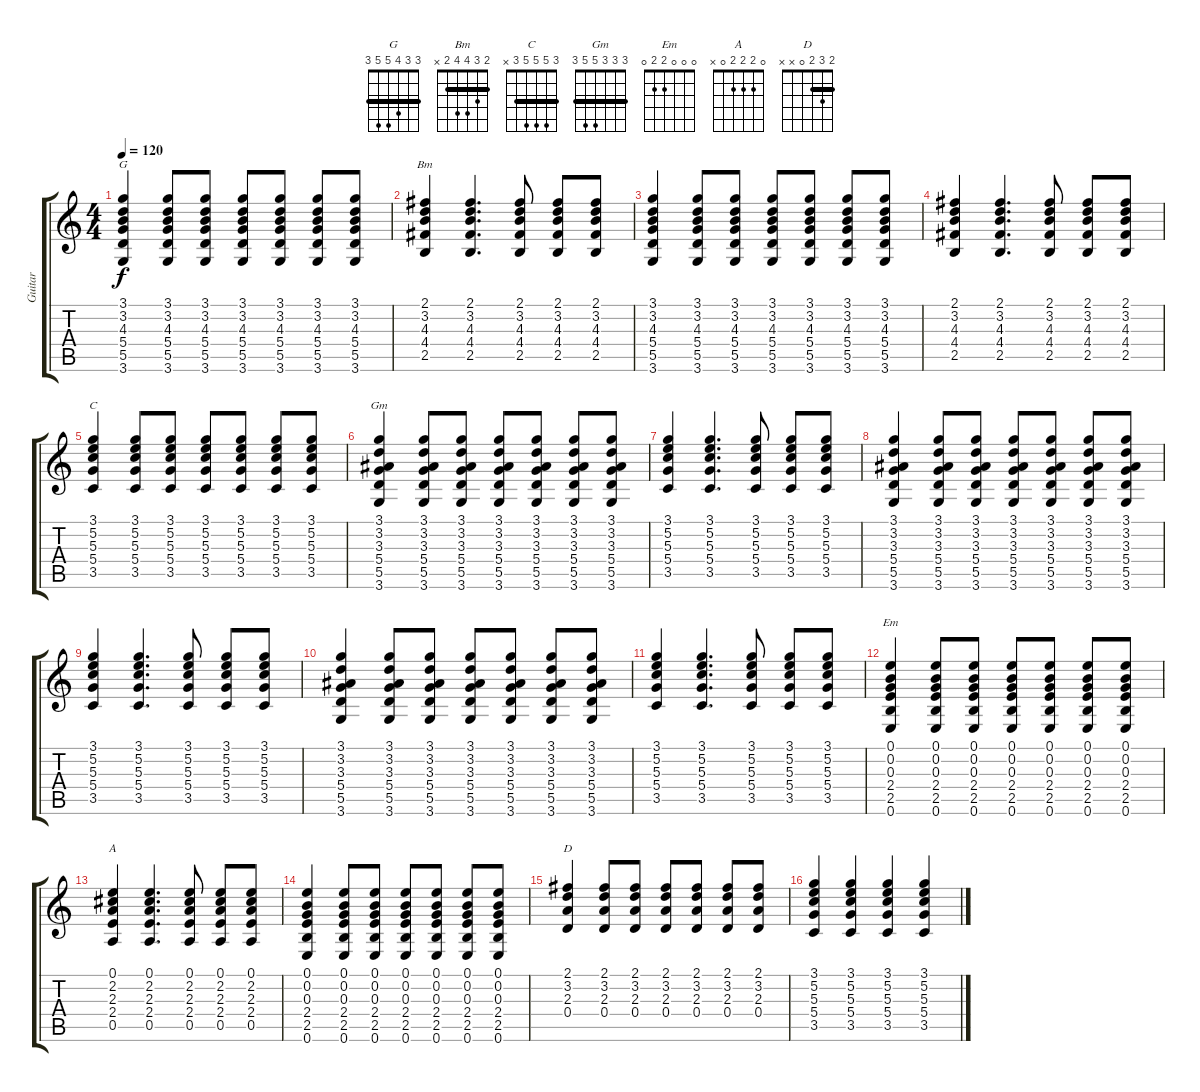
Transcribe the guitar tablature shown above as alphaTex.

\track ("Guitar" "Guitar") {instrument acousticguitarsteel}
\staff {score tabs}
\tuning (E4 B3 G3 D3 A2 E2) {hide}
\chord ("G" 3 3 4 5 5 3) {barre 3}
\chord ("Bm" 2 3 4 4 2 x) {barre 2}
\chord ("C" 3 5 5 5 3 x) {barre 3}
\chord ("Gm" 3 3 3 5 5 3) {barre 3}
\chord ("Em" 0 0 0 2 2 0)
\chord ("A" 0 2 2 2 0 x)
\chord ("D" 2 3 2 0 x x) {barre 2}
\ts (4 4)
\tempo 120
\clef g2
\ks c
(3.1 3.2 4.3 5.4 5.5 3.6).4{ch "G" dy f} (3.1 3.2 4.3 5.4 5.5 3.6).8 (3.1 3.2 4.3 5.4 5.5 3.6).8 (3.1 3.2 4.3 5.4 5.5 3.6).8 (3.1 3.2 4.3 5.4 5.5 3.6).8 (3.1 3.2 4.3 5.4 5.5 3.6).8 (3.1 3.2 4.3 5.4 5.5 3.6).8 |
(2.1 3.2 4.3 4.4 2.5).4{ch "Bm"} (2.1 3.2 4.3 4.4 2.5).4{d} (2.1 3.2 4.3 4.4 2.5).8 (2.1 3.2 4.3 4.4 2.5).8 (2.1 3.2 4.3 4.4 2.5).8 |
(3.1 3.2 4.3 5.4 5.5 3.6).4 (3.1 3.2 4.3 5.4 5.5 3.6).8 (3.1 3.2 4.3 5.4 5.5 3.6).8 (3.1 3.2 4.3 5.4 5.5 3.6).8 (3.1 3.2 4.3 5.4 5.5 3.6).8 (3.1 3.2 4.3 5.4 5.5 3.6).8 (3.1 3.2 4.3 5.4 5.5 3.6).8 |
(2.1 3.2 4.3 4.4 2.5).4 (2.1 3.2 4.3 4.4 2.5).4{d} (2.1 3.2 4.3 4.4 2.5).8 (2.1 3.2 4.3 4.4 2.5).8 (2.1 3.2 4.3 4.4 2.5).8 |
(3.1 5.2 5.3 5.4 3.5).4{ch "C"} (3.1 5.2 5.3 5.4 3.5).8 (3.1 5.2 5.3 5.4 3.5).8 (3.1 5.2 5.3 5.4 3.5).8 (3.1 5.2 5.3 5.4 3.5).8 (3.1 5.2 5.3 5.4 3.5).8 (3.1 5.2 5.3 5.4 3.5).8 |
(3.1 3.2 3.3 5.4 5.5 3.6).4{ch "Gm"} (3.1 3.2 3.3 5.4 5.5 3.6).8 (3.1 3.2 3.3 5.4 5.5 3.6).8 (3.1 3.2 3.3 5.4 5.5 3.6).8 (3.1 3.2 3.3 5.4 5.5 3.6).8 (3.1 3.2 3.3 5.4 5.5 3.6).8 (3.1 3.2 3.3 5.4 5.5 3.6).8 |
(3.1 5.2 5.3 5.4 3.5).4 (3.1 5.2 5.3 5.4 3.5).4{d} (3.1 5.2 5.3 5.4 3.5).8 (3.1 5.2 5.3 5.4 3.5).8 (3.1 5.2 5.3 5.4 3.5).8 |
(3.1 3.2 3.3 5.4 5.5 3.6).4 (3.1 3.2 3.3 5.4 5.5 3.6).8 (3.1 3.2 3.3 5.4 5.5 3.6).8 (3.1 3.2 3.3 5.4 5.5 3.6).8 (3.1 3.2 3.3 5.4 5.5 3.6).8 (3.1 3.2 3.3 5.4 5.5 3.6).8 (3.1 3.2 3.3 5.4 5.5 3.6).8 |
(3.1 5.2 5.3 5.4 3.5).4 (3.1 5.2 5.3 5.4 3.5).4{d} (3.1 5.2 5.3 5.4 3.5).8 (3.1 5.2 5.3 5.4 3.5).8 (3.1 5.2 5.3 5.4 3.5).8 |
(3.1 3.2 3.3 5.4 5.5 3.6).4 (3.1 3.2 3.3 5.4 5.5 3.6).8 (3.1 3.2 3.3 5.4 5.5 3.6).8 (3.1 3.2 3.3 5.4 5.5 3.6).8 (3.1 3.2 3.3 5.4 5.5 3.6).8 (3.1 3.2 3.3 5.4 5.5 3.6).8 (3.1 3.2 3.3 5.4 5.5 3.6).8 |
(3.1 5.2 5.3 5.4 3.5).4 (3.1 5.2 5.3 5.4 3.5).4{d} (3.1 5.2 5.3 5.4 3.5).8 (3.1 5.2 5.3 5.4 3.5).8 (3.1 5.2 5.3 5.4 3.5).8 |
(0.1 0.2 0.3 2.4 2.5 0.6).4{ch "Em"} (0.1 0.2 0.3 2.4 2.5 0.6).8 (0.1 0.2 0.3 2.4 2.5 0.6).8 (0.1 0.2 0.3 2.4 2.5 0.6).8 (0.1 0.2 0.3 2.4 2.5 0.6).8 (0.1 0.2 0.3 2.4 2.5 0.6).8 (0.1 0.2 0.3 2.4 2.5 0.6).8 |
(0.1 2.2 2.3 2.4 0.5).4{ch "A"} (0.1 2.2 2.3 2.4 0.5).4{d} (0.1 2.2 2.3 2.4 0.5).8 (0.1 2.2 2.3 2.4 0.5).8 (0.1 2.2 2.3 2.4 0.5).8 |
(0.1 0.2 0.3 2.4 2.5 0.6).4 (0.1 0.2 0.3 2.4 2.5 0.6).8 (0.1 0.2 0.3 2.4 2.5 0.6).8 (0.1 0.2 0.3 2.4 2.5 0.6).8 (0.1 0.2 0.3 2.4 2.5 0.6).8 (0.1 0.2 0.3 2.4 2.5 0.6).8 (0.1 0.2 0.3 2.4 2.5 0.6).8 |
(2.1 3.2 2.3 0.4).4{ch "D"} (2.1 3.2 2.3 0.4).8 (2.1 3.2 2.3 0.4).8 (2.1 3.2 2.3 0.4).8 (2.1 3.2 2.3 0.4).8 (2.1 3.2 2.3 0.4).8 (2.1 3.2 2.3 0.4).8 |
(3.1 5.2 5.3 5.4 3.5).4 (3.1 5.2 5.3 5.4 3.5).4 (3.1 5.2 5.3 5.4 3.5).4 (3.1 5.2 5.3 5.4 3.5).4
